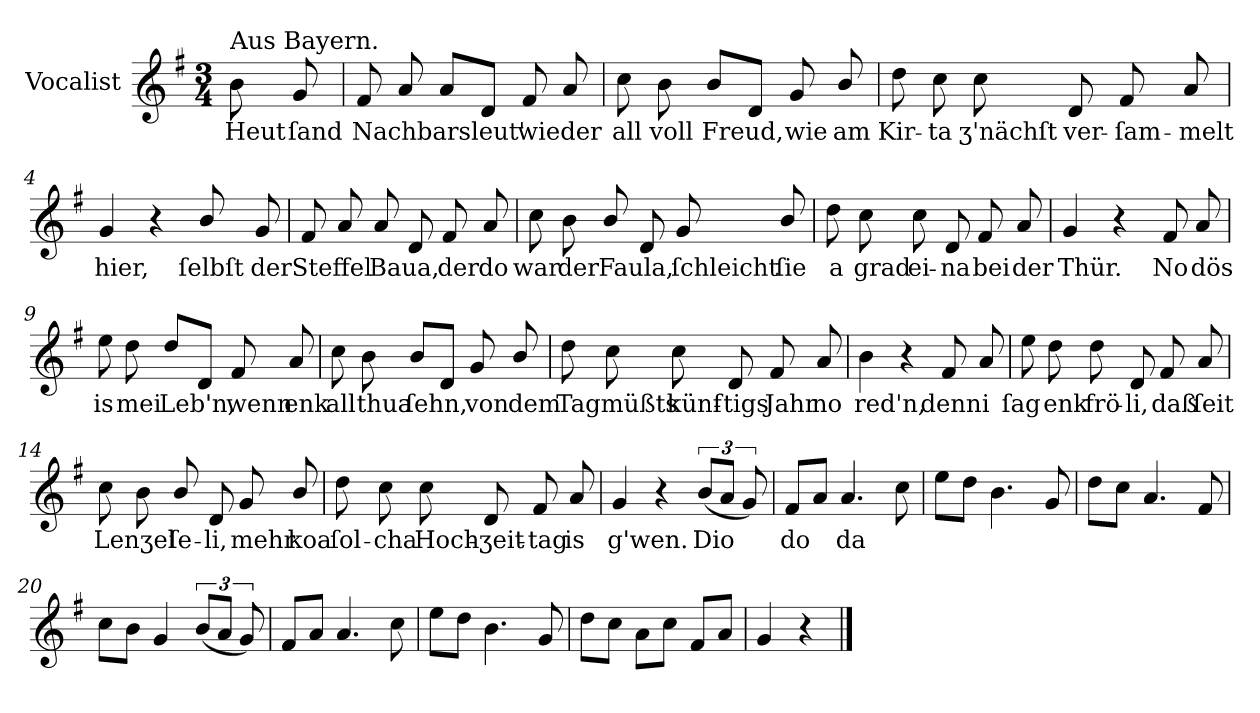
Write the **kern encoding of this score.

**kern	**text
*part1	*part1
*staff1	*staff1
*I"Vocalist	*
*k[f#]	*
*G:	*
*M3/4	*
=	=
!LO:TX:a:t=Aus Bayern.	!
8b	Heut
8g	ſand
=1	=1
8f#	Nachbarsleut'
8a	.
8aL	.
8dJ	.
8f#	wieder
8a	.
=2	=2
8cc	all
8b	voll
8bL	Freud,
8dJ	.
8g	wie
8b/	am
=3	=3
8dd	Kir-
8cc	-ta
8cc	ʒ'nächſt
8d	ver-
8f#	-ſam-
8a	-melt
=4	=4
4g	hier,
4r	.
8b/	ſelbſt
8g	der
=5	=5
8f#	Steffel
8a	.
8a	Baua,
8d	.
8f#	der
8a	do
=6	=6
8cc	war
8b	der
8b/	Faula,
8d	.
8g	ſchleicht
8b/	ſie
=7	=7
8dd	a
8cc	grad
8cc	ei-
8d	-na
8f#	bei
8a	der
=8	=8
4g	Thür.
4r	.
8f#	No
8a	dös
=9	=9
8ee	is
8dd	mei
8ddL	Leb'n,
8dJ	.
8f#	wenn
8a	enk
=10	=10
8cc	all
8b	thua
8bL	ſehn,
8dJ	.
8g	von
8b/	dem
=11	=11
8dd	Tag
8cc	müßts
8cc	künf-
8d	-tigs
8f#	Jahr
8a	no
=12	=12
4b	red'n,
4r	.
8f#	denn
8a	i
=13	=13
8ee	ſag
8dd	enk
8dd	frö-
8d	-li,
8f#	daß
8a	ſeit
=14	=14
8cc	Lenʒel
8b	.
8b/	ſe-
8d	-li,
8g	mehr
8b/	koa
=15	=15
8dd	ſol-
8cc	-cha
8cc	Hoch-
8d	-ʒeit-
8f#	-tag
8a	is
=16	=16
4g	g'wen.
4r	.
(12bL	Dio
12aJ	.
12g)	.
=17	=17
8f#L	do
8aJ	.
4.a	da
8cc	.
=18	=18
8eeL	.
8ddJ	.
4.b	.
8g	.
=19	=19
8ddL	.
8ccJ	.
4.a	.
8f#	.
=20	=20
8ccL	.
8bJ	.
4g	.
(>12bL	.
12aJ	.
12g)	.
=21	=21
8f#L	.
8aJ	.
4.a	.
8cc	.
=22	=22
8eeL	.
8ddJ	.
4.b	.
8g	.
=23	=23
8ddL	.
8ccJ	.
8aL	.
8ccJ	.
8f#L	.
8aJ	.
=24	=24
4g	.
4r	.
==	==
*-	*-
